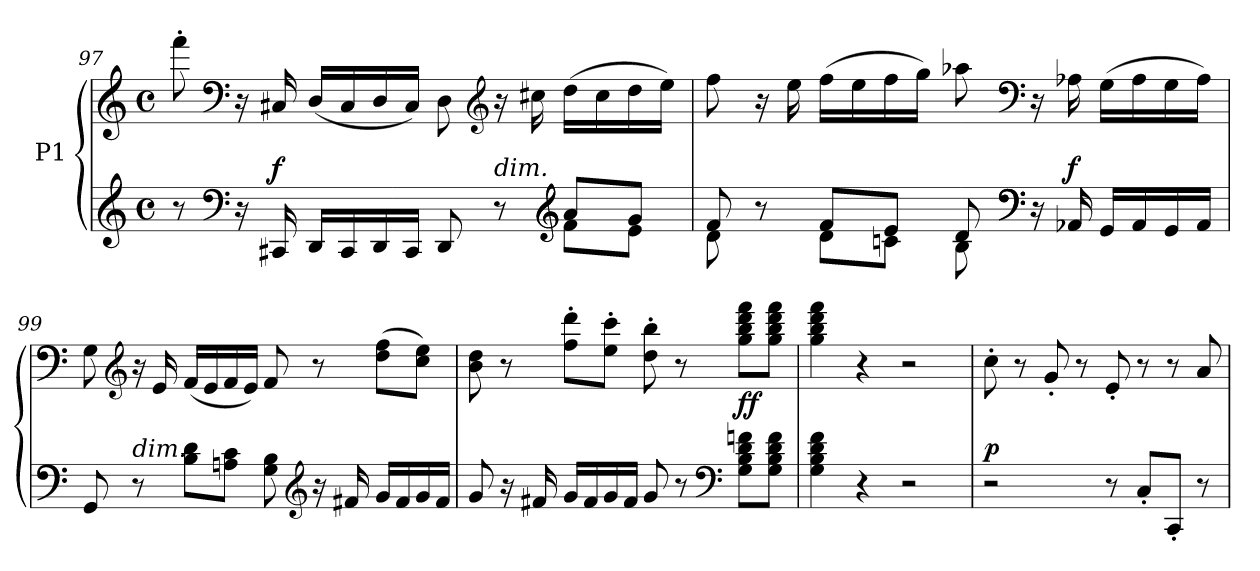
**kern	**kern	**dynam
*part1	*part1	*part1
*staff2	*staff1	*staff1/2
*I"P1	*	*
!!LO:LB:g=z
*clefG2	*clefG2	*
*k[]	*k[]	*
*M4/4	*M4/4	*
*met(c)	*met(c)	*
=97	=97	=97
*^	*	*
8r	2.ryy	8fff'\	.
*clefF4	*	*clefF4	*
16r	.	16r	.
!	!	!	!LO:DY:a=2
16CC#X/	.	16C#X/	f
16DD/LL	.	(16D/LL	.
16CC#/	.	16C#/	.
16DD/	.	16D/	.
16CC#/JJ	.	16C#/JJ)	.
8DD/	.	8D\	.
*	*	*clefG2	*
!LO:TX:a:i:t=dim.	!	!	!
8r	.	16r	.
.	.	16cc#X\	.
*clefG2	*	*	*
8a/L	8f\L	(16dd\LL	.
.	.	16cc#\	.
8g/J	8e\J	16dd\	.
.	.	16ee\JJ)	.
=98	=98	=98	=98
8f/	8d\	8ff\	.
8r	8ryy	16r	.
.	.	16ee\	.
8f/L	8d\L	(16ff\LL	.
.	.	16ee\	.
8e/J	8cn\J	16ff\	.
.	.	16gg\JJ)	.
8d/	8B\	8aa-X\	.
*clefF4	*	*clefF4	*
16r	4.ryy	16r	.
!	!	!	!LO:DY:a=2
16AA-X/	.	16A-X\	f
16GG/LL	.	(16G\LL	.
16AA-/	.	16A-\	.
16GG/	.	16G\	.
16AA-/JJ	.	16A-\JJ)	.
*v	*v	*	*
!!LO:LB:g=z
=99	=99	=99
8GG/	8G\	.
*	*clefG2	*
!LO:TX:a:i:t=dim.	!	!
8r	16r	.
.	16e/	.
8B\ 8d\L	(16f/LL	.
.	16e/	.
8An\ 8c\J	16f/	.
.	16e/JJ)	.
8G\ 8B\	8f/	.
*clefG2	*	*
16r	8r	.
16f#X/	.	.
16g/LL	(8dd\ 8ff\L	.
16f#/	.	.
16g/	8cc\ 8ee\J)	.
16f#/JJ	.	.
=100	=100	=100
8g/	8b\ 8dd\	.
16r	8r	.
16f#X/	.	.
16g/LL	8ff\' 8ddd\'L	.
16f#/	.	.
16g/	8ee\' 8ccc\'J	.
16f#/JJ	.	.
8g/	8dd\' 8bb\'	.
8r	8r	.
*clefF4	*	*
!	!	!LO:DY:b
8G\ 8B\ 8d\ 8fn\L	8gg\ 8bb\ 8ddd\ 8fff\L	ff
8G\ 8B\ 8d\ 8f\J	8gg\ 8bb\ 8ddd\ 8fff\J	.
=101	=101	=101
4G\ 4B\ 4d\ 4f\	4gg\ 4bb\ 4ddd\ 4fff\	.
4r	4r	.
2r	2r	.
!!LO:LB:g=z
=102	=102	=102
!	!	!LO:DY:a=2
2r	8cc'\	p
.	8r	.
.	8g'/	.
.	8r	.
8r	8e'/	.
8C'/L	8r	.
8CC'/J	8r	.
8r	8a/	.
=	=	=
*-	*-	*-
